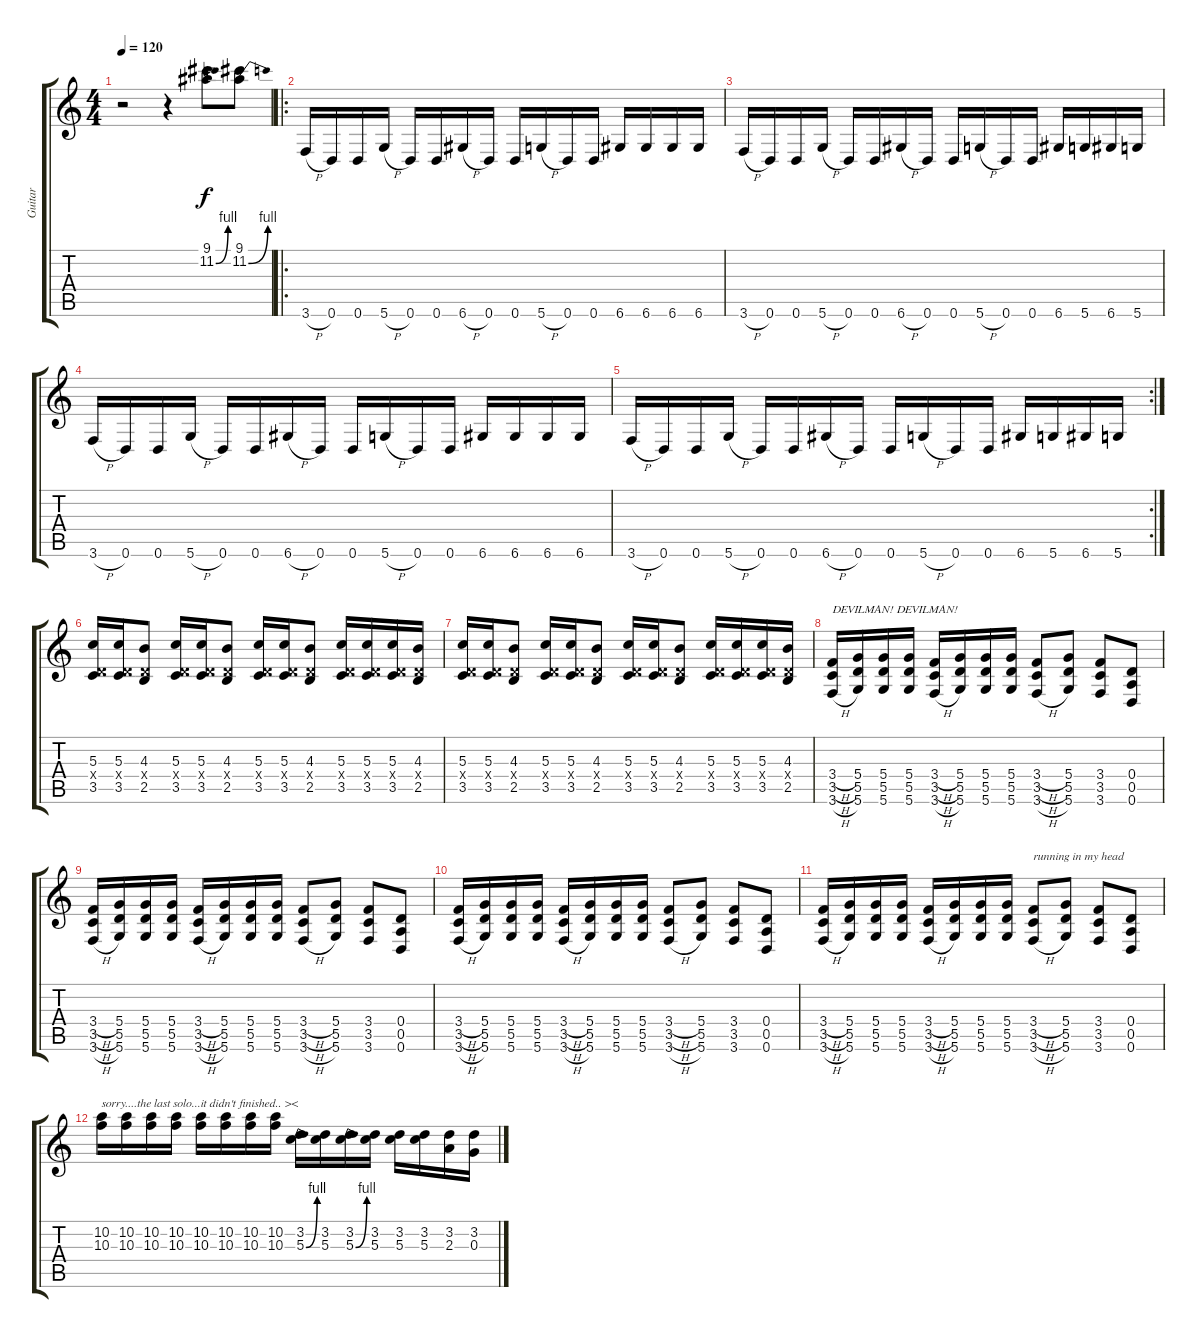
\track ("Guitar" "Guitar") {instrument distortionguitar}
\staff {score tabs}
\tuning (E4 B3 G3 D3 A2 D2) {hide}
\ts (4 4)
\tempo 120
\clef g2
\ks c
r.2{dy f} r.4 (9.1 11.2{be (bend 0 0 60 4)}).8 (9.1 11.2{be (bend 0 0 60 4)}).8 |
\ro
3.6{h}.16 0.6.16 0.6.16 5.6{h}.16 0.6.16 0.6.16 6.6{h}.16 0.6.16 0.6.16 5.6{h}.16 0.6.16 0.6.16 6.6.16 6.6.16 6.6.16 6.6.16 |
3.6{h}.16 0.6.16 0.6.16 5.6{h}.16 0.6.16 0.6.16 6.6{h}.16 0.6.16 0.6.16 5.6{h}.16 0.6.16 0.6.16 6.6.16 5.6.16 6.6.16 5.6.16 |
3.6{h}.16 0.6.16 0.6.16 5.6{h}.16 0.6.16 0.6.16 6.6{h}.16 0.6.16 0.6.16 5.6{h}.16 0.6.16 0.6.16 6.6.16 6.6.16 6.6.16 6.6.16 |
\rc 2
3.6{h}.16 0.6.16 0.6.16 5.6{h}.16 0.6.16 0.6.16 6.6{h}.16 0.6.16 0.6.16 5.6{h}.16 0.6.16 0.6.16 6.6.16 5.6.16 6.6.16 5.6.16 |
(5.3 0.4{x} 3.5).16 (5.3 0.4{x} 3.5).16 (4.3 0.4{x} 2.5).8 (5.3 0.4{x} 3.5).16 (5.3 0.4{x} 3.5).16 (4.3 0.4{x} 2.5).8 (5.3 0.4{x} 3.5).16 (5.3 0.4{x} 3.5).16 (4.3 0.4{x} 2.5).8 (5.3 0.4{x} 3.5).16 (5.3 0.4{x} 3.5).16 (5.3 0.4{x} 3.5).16 (4.3 0.4{x} 2.5).16 |
(5.3 0.4{x} 3.5).16 (5.3 0.4{x} 3.5).16 (4.3 0.4{x} 2.5).8 (5.3 0.4{x} 3.5).16 (5.3 0.4{x} 3.5).16 (4.3 0.4{x} 2.5).8 (5.3 0.4{x} 3.5).16 (5.3 0.4{x} 3.5).16 (4.3 0.4{x} 2.5).8 (5.3 0.4{x} 3.5).16 (5.3 0.4{x} 3.5).16 (5.3 0.4{x} 3.5).16 (4.3 0.4{x} 2.5).16 |
(3.4{h} 3.5{h} 3.6{h}).16{txt "DEVILMAN! DEVILMAN!"} (5.4 5.5 5.6).16 (5.4 5.5 5.6).16 (5.4 5.5 5.6).16 (3.4{h} 3.5{h} 3.6{h}).16 (5.4 5.5 5.6).16 (5.4 5.5 5.6).16 (5.4 5.5 5.6).16 (3.4{h} 3.5{h} 3.6{h}).8 (5.4 5.5 5.6).8 (3.4 3.5 3.6).8 (0.4 0.5 0.6).8 |
(3.4{h} 3.5{h} 3.6{h}).16 (5.4 5.5 5.6).16 (5.4 5.5 5.6).16 (5.4 5.5 5.6).16 (3.4{h} 3.5{h} 3.6{h}).16 (5.4 5.5 5.6).16 (5.4 5.5 5.6).16 (5.4 5.5 5.6).16 (3.4{h} 3.5{h} 3.6{h}).8 (5.4 5.5 5.6).8 (3.4 3.5 3.6).8 (0.4 0.5 0.6).8 |
(3.4{h} 3.5{h} 3.6{h}).16 (5.4 5.5 5.6).16 (5.4 5.5 5.6).16 (5.4 5.5 5.6).16 (3.4{h} 3.5{h} 3.6{h}).16 (5.4 5.5 5.6).16 (5.4 5.5 5.6).16 (5.4 5.5 5.6).16 (3.4{h} 3.5{h} 3.6{h}).8 (5.4 5.5 5.6).8 (3.4 3.5 3.6).8 (0.4 0.5 0.6).8 |
(3.4{h} 3.5{h} 3.6{h}).16 (5.4 5.5 5.6).16 (5.4 5.5 5.6).16 (5.4 5.5 5.6).16 (3.4{h} 3.5{h} 3.6{h}).16 (5.4 5.5 5.6).16 (5.4 5.5 5.6).16 (5.4 5.5 5.6).16 (3.4{h} 3.5{h} 3.6{h}).8{txt "running in my head"} (5.4 5.5 5.6).8 (3.4 3.5 3.6).8 (0.4 0.5 0.6).8 |
(10.2 10.3).16{txt "sorry....the last solo...it didn't finished.. ><"} (10.2 10.3).16 (10.2 10.3).16 (10.2 10.3).16 (10.2 10.3).16 (10.2 10.3).16 (10.2 10.3).16 (10.2 10.3).16 (3.2 5.3{be (bend 0 0 60 4)}).16 (3.2 5.3).16 (3.2 5.3{be (bend 0 0 60 4)}).16 (3.2 5.3).16 (3.2 5.3).16 (3.2 5.3).16 (3.2 2.3).16 (3.2 0.3).16
